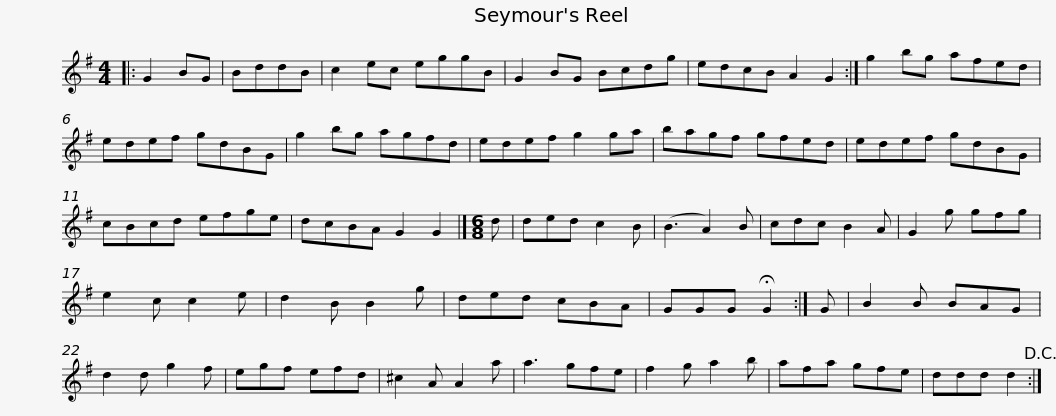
X:1
L:1/8
M:4/4
I:linebreak $
K:G
V:1 treble
V:1
|: G2 BG | BddB | c2 ec eggB | G2 BG Bcdg | edcB A2 G2 :| %5
 g2 bg afed | edef gdBG |$ g2 bg agfd | edef g2 ga | bagf gfed | %10
 edef gdBG | cBcd efge |$ dcBA G2 G2 |][M:6/8] d | ded c2 B | %15
 (B3 A2) B | cdc B2 A | G2 g gfg | e2 c c2 e | d2 B B2 g | %20
 ded cBA |$ GGG !fermata!G2 :| G | B2 B BAG | d2 d g2 f | %25
 egf efd | ^c2 A A2 a | a3 gfe | f2 g a2 b | afa gfe |$ %30
 ddd d2!D.C.! :| %31
